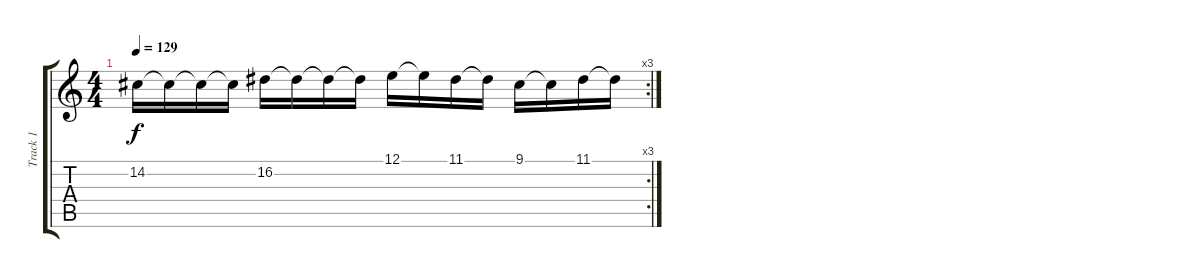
\track ("Track 1" "Track 1") {instrument lead5charang}
\staff {score tabs}
\tuning (E4 B3 G3 D3 A2 E2) {hide}
\rc 3
\ts (4 4)
\tempo 129
\clef g2
\ks c
14.2.16{dy f} 14.2{t}.16 14.2{t}.16 14.2{t}.16 16.2.16 16.2{t}.16 16.2{t}.16 16.2{t}.16 12.1.16 12.1{t}.16 11.1.16 11.1{t}.16 9.1.16 9.1{t}.16 11.1.16 11.1{t}.16
